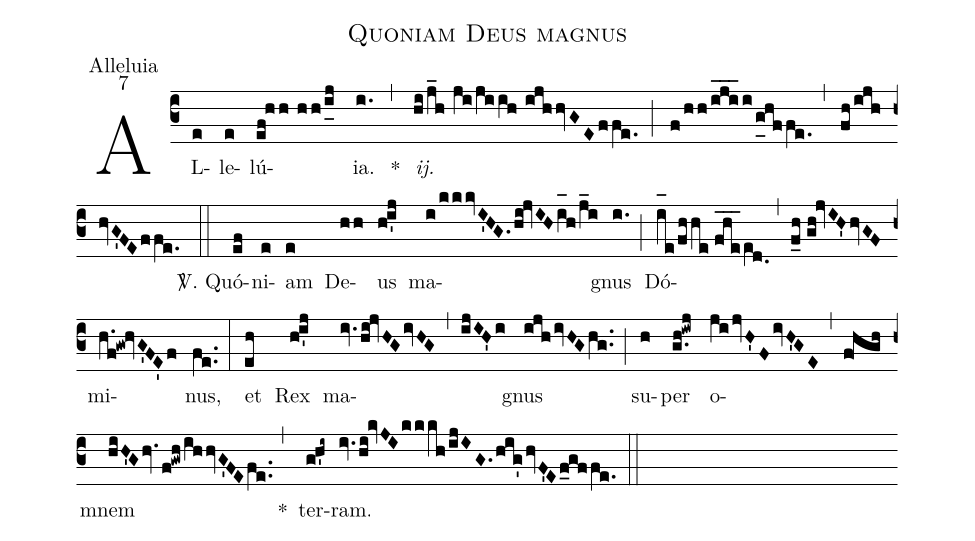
name:Quoniam Deus magnus;
office-part:Alleluia;
mode:7;
%%
(c3) AL(e)le(e)lú(ef!hh//hh/i_[uh:l]j){ia}.(i.) *(,)  <i>ij.</i>(hi/j_h//ji/jiih//ijhhvGEffe.) (;) (f/hh/iji___/!i/g_[uh:l]hffe.) (,) (fh/ijhhvG'FEffe.) (::) <sp>V/</sp>. Quó(ef)ni(e)am(e) De(hh)us(hi'j) ma(i/kkkvI'HG./!hi!jvIH/!i_[oh:h]h/!j_i)gnus(i.) (;) Dó(i_[oh:h]e/fhhe//fhe___e[ll:1]d.0)(,)(f_h//gh!jvIH'hvGF)mi(h.f!gw!hvG'FE'f)nus,(fe..) (:) et(eh) Rex(hi'j) ma(iv.hi!jvHGivHG)(,)(ijIH'i)gnus(ijhivHGhg..) (;) su(h)per(g.h!iwj) o(jijvH'FivH'GE)(,)(f!hgh)mnem(hiH'Ghv.f!gwh/ihhvG'FEfe..) <clear>*(,) ter(gh'i~)ram.(iv.hi!kvJIkkkh/ijIG.hig'hvF'Ef_gffe.) (::)
